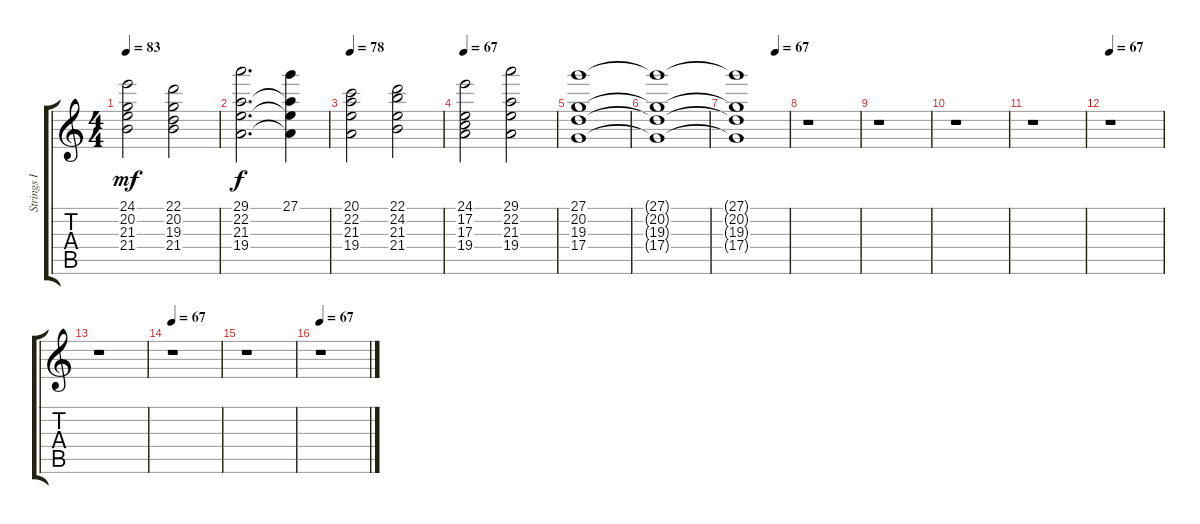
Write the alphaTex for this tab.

\track ("Strings I" "Strings I") {instrument stringensemble1}
\staff {score tabs}
\tuning (E4 B3 G3 D3 A2 E2) {hide}
\ts (4 4)
\tempo 83
\clef g2
\ks c
(24.1 20.2 21.3 21.4).2{dy mf} (22.1 20.2 19.3 21.4).2 |
(29.1 22.2 21.3 19.4).2{d dy f} (27.1 22.2{t} 21.3{t} 19.4{t}).4 |
\tempo 78
(20.1 22.2 21.3 19.4).2 (22.1 24.2 21.3 21.4).2 |
\tempo 67
(24.1 17.2 17.3 19.4).2 (29.1 22.2 21.3 19.4).2 |
\section ("" "")
(27.1 20.2 19.3 17.4).1 |
(27.1{t} 20.2{t} 19.3{t} 17.4{t}).1 |
\section ("" "")
\tempo (67 0.75)
(27.1{t} 20.2{t} 19.3{t} 17.4{t}).1{volume 0} |
r.1 |
r.1 |
r.1 |
r.1 |
\tempo 67
r.1 |
r.1 |
\tempo 67
r.1 |
r.1 |
\tempo 67
r.1
